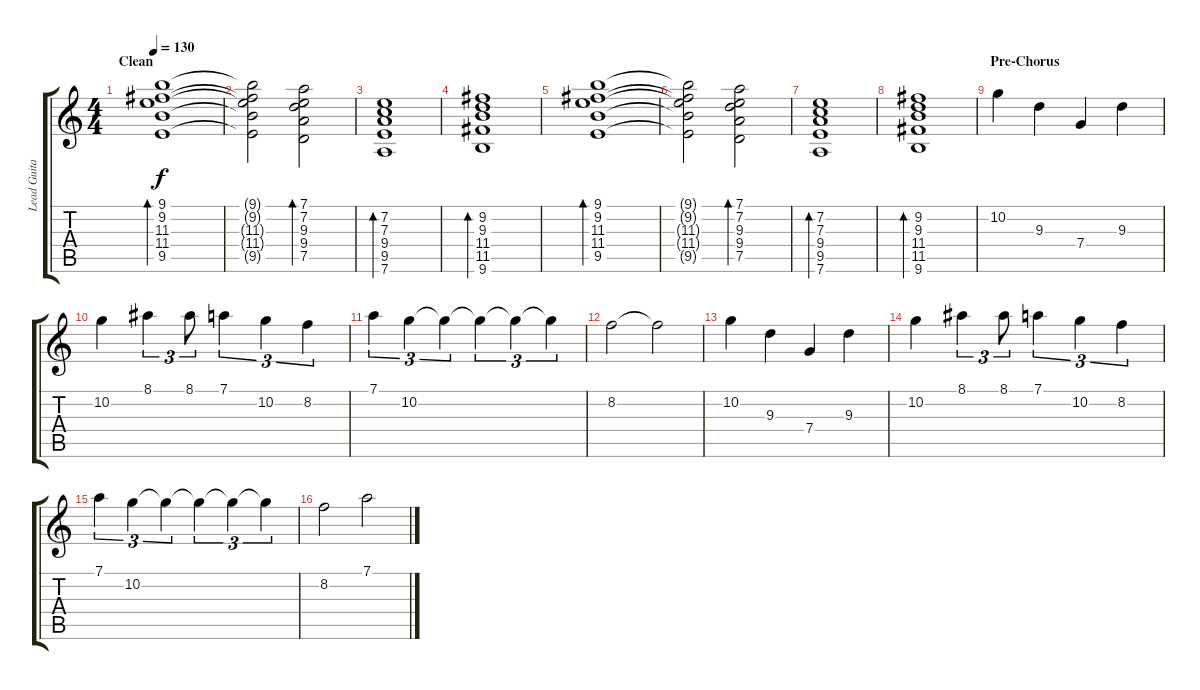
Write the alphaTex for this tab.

\track ("Lead Guitar" "Lead Guita") {instrument distortionguitar}
\staff {score tabs}
\tuning (D4 A3 F3 C3 G2 D2) {hide}
\ts (4 4)
\section ("" "Clean")
\tempo 130
\clef g2
\ks c
(9.1 9.2 11.3 11.4 9.5).1{bd 60 dy f volume 13 instrument electricguitarclean} |
(9.1{t} 9.2{t} 11.3{t} 11.4{t} 9.5{t}).2 (7.1 7.2 9.3 9.4 7.5).2{bd 60} |
(7.2 7.3 9.4 9.5 7.6).1{bd 60} |
(9.2 9.3 11.4 11.5 9.6).1{bd 60} |
(9.1 9.2 11.3 11.4 9.5).1{bd 60} |
(9.1{t} 9.2{t} 11.3{t} 11.4{t} 9.5{t}).2 (7.1 7.2 9.3 9.4 7.5).2{bd 60} |
(7.2 7.3 9.4 9.5 7.6).1{bd 60} |
(9.2 9.3 11.4 11.5 9.6).1{bd 60} |
\section ("" "Pre-Chorus")
10.2.4{volume 16 instrument distortionguitar} 9.3.4 7.4.4 9.3.4 |
10.2.4 8.1.4{tu (3 2)} 8.1.8{tu (3 2)} 7.1.4{tu (3 2)} 10.2.4{tu (3 2)} 8.2.4{tu (3 2)} |
7.1.4{tu (3 2)} 10.2.4{tu (3 2)} 10.2{t}.4{tu (3 2)} 10.2{t}.4{tu (3 2)} 10.2{t}.4{tu (3 2)} 10.2{t}.4{tu (3 2)} |
8.2.2 8.2{t}.2 |
10.2.4 9.3.4 7.4.4 9.3.4 |
10.2.4 8.1.4{tu (3 2)} 8.1.8{tu (3 2)} 7.1.4{tu (3 2)} 10.2.4{tu (3 2)} 8.2.4{tu (3 2)} |
7.1.4{tu (3 2)} 10.2.4{tu (3 2)} 10.2{t}.4{tu (3 2)} 10.2{t}.4{tu (3 2)} 10.2{t}.4{tu (3 2)} 10.2{t}.4{tu (3 2)} |
8.2.2 7.1.2
